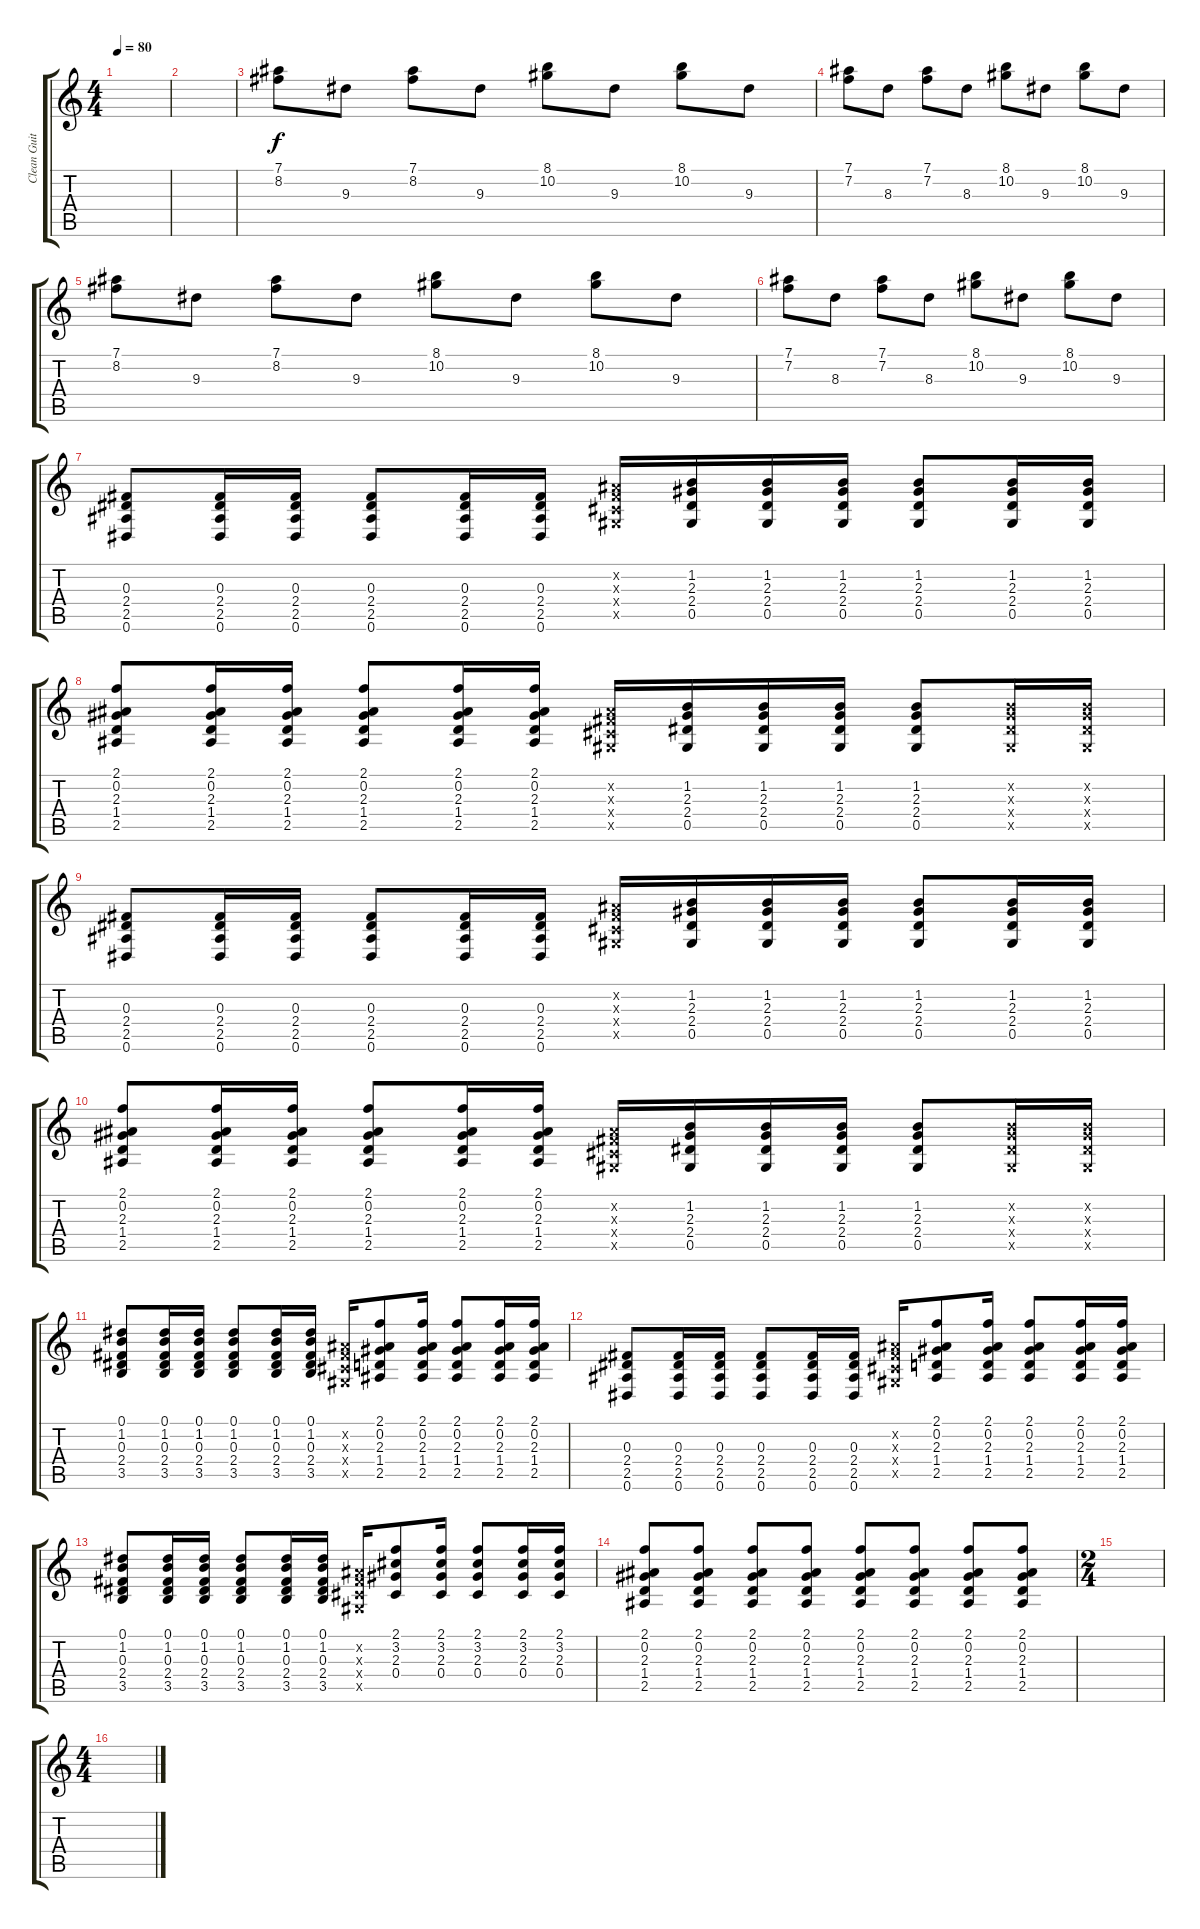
\track ("Clean Guitar 1- James" "Clean Guit") {instrument electricguitarclean}
\staff {score tabs}
\tuning (Eb4 Bb3 Gb3 Db3 Ab2 Eb2) {hide}
\ts (4 4)
\tempo 80
\clef g2
\ks c
|
|
(7.1 8.2).8 9.3.8 (7.1 8.2).8 9.3.8 (8.1 10.2).8 9.3.8 (8.1 10.2).8 9.3.8 |
(7.1 7.2).8 8.3.8 (7.1 7.2).8 8.3.8 (8.1 10.2).8 9.3.8 (8.1 10.2).8 9.3.8 |
(7.1 8.2).8 9.3.8 (7.1 8.2).8 9.3.8 (8.1 10.2).8 9.3.8 (8.1 10.2).8 9.3.8 |
(7.1 7.2).8 8.3.8 (7.1 7.2).8 8.3.8 (8.1 10.2).8 9.3.8 (8.1 10.2).8 9.3.8 |
(0.3 2.4 2.5 0.6).8 (0.3 2.4 2.5 0.6).16 (0.3 2.4 2.5 0.6).16 (0.3 2.4 2.5 0.6).8 (0.3 2.4 2.5 0.6).16 (0.3 2.4 2.5 0.6).16 (0.2{x} 0.3{x} 0.4{x} 0.5{x}).16 (1.2 2.3 2.4 0.5).16 (1.2 2.3 2.4 0.5).16 (1.2 2.3 2.4 0.5).16 (1.2 2.3 2.4 0.5).8 (1.2 2.3 2.4 0.5).16 (1.2 2.3 2.4 0.5).16 |
(2.1 0.2 2.3 1.4 2.5).8 (2.1 0.2 2.3 1.4 2.5).16 (2.1 0.2 2.3 1.4 2.5).16 (2.1 0.2 2.3 1.4 2.5).8 (2.1 0.2 2.3 1.4 2.5).16 (2.1 0.2 2.3 1.4 2.5).16 (0.2{x} 0.3{x} 0.4{x} 0.5{x}).16 (1.2 2.3 2.4 0.5).16 (1.2 2.3 2.4 0.5).16 (1.2 2.3 2.4 0.5).16 (1.2 2.3 2.4 0.5).8 (1.2{x} 2.3{x} 2.4{x} 0.5{x}).16 (1.2{x} 2.3{x} 2.4{x} 0.5{x}).16 |
(0.3 2.4 2.5 0.6).8 (0.3 2.4 2.5 0.6).16 (0.3 2.4 2.5 0.6).16 (0.3 2.4 2.5 0.6).8 (0.3 2.4 2.5 0.6).16 (0.3 2.4 2.5 0.6).16 (0.2{x} 0.3{x} 0.4{x} 0.5{x}).16 (1.2 2.3 2.4 0.5).16 (1.2 2.3 2.4 0.5).16 (1.2 2.3 2.4 0.5).16 (1.2 2.3 2.4 0.5).8 (1.2 2.3 2.4 0.5).16 (1.2 2.3 2.4 0.5).16 |
(2.1 0.2 2.3 1.4 2.5).8 (2.1 0.2 2.3 1.4 2.5).16 (2.1 0.2 2.3 1.4 2.5).16 (2.1 0.2 2.3 1.4 2.5).8 (2.1 0.2 2.3 1.4 2.5).16 (2.1 0.2 2.3 1.4 2.5).16 (0.2{x} 0.3{x} 0.4{x} 0.5{x}).16 (1.2 2.3 2.4 0.5).16 (1.2 2.3 2.4 0.5).16 (1.2 2.3 2.4 0.5).16 (1.2 2.3 2.4 0.5).8 (1.2{x} 2.3{x} 2.4{x} 0.5{x}).16 (1.2{x} 2.3{x} 2.4{x} 0.5{x}).16 |
(0.1 1.2 0.3 2.4 3.5).8 (0.1 1.2 0.3 2.4 3.5).16 (0.1 1.2 0.3 2.4 3.5).16 (0.1 1.2 0.3 2.4 3.5).8 (0.1 1.2 0.3 2.4 3.5).16 (0.1 1.2 0.3 2.4 3.5).16 (0.2{x} 0.3{x} 0.4{x} 0.5{x}).16 (2.1 0.2 2.3 1.4 2.5).8 (2.1 0.2 2.3 1.4 2.5).16 (2.1 0.2 2.3 1.4 2.5).8 (2.1 0.2 2.3 1.4 2.5).16 (2.1 0.2 2.3 1.4 2.5).16 |
(0.3 2.4 2.5 0.6).8 (0.3 2.4 2.5 0.6).16 (0.3 2.4 2.5 0.6).16 (0.3 2.4 2.5 0.6).8 (0.3 2.4 2.5 0.6).16 (0.3 2.4 2.5 0.6).16 (0.2{x} 0.3{x} 0.4{x} 0.5{x}).16 (2.1 0.2 2.3 1.4 2.5).8 (2.1 0.2 2.3 1.4 2.5).16 (2.1 0.2 2.3 1.4 2.5).8 (2.1 0.2 2.3 1.4 2.5).16 (2.1 0.2 2.3 1.4 2.5).16 |
(0.1 1.2 0.3 2.4 3.5).8 (0.1 1.2 0.3 2.4 3.5).16 (0.1 1.2 0.3 2.4 3.5).16 (0.1 1.2 0.3 2.4 3.5).8 (0.1 1.2 0.3 2.4 3.5).16 (0.1 1.2 0.3 2.4 3.5).16 (0.2{x} 0.3{x} 0.4{x} 0.5{x}).16 (2.1 3.2 2.3 0.4).8 (2.1 3.2 2.3 0.4).16 (2.1 3.2 2.3 0.4).8 (2.1 3.2 2.3 0.4).16 (2.1 3.2 2.3 0.4).16 |
(2.1 0.2 2.3 1.4 2.5).8 (2.1 0.2 2.3 1.4 2.5).8 (2.1 0.2 2.3 1.4 2.5).8 (2.1 0.2 2.3 1.4 2.5).8 (2.1 0.2 2.3 1.4 2.5).8 (2.1 0.2 2.3 1.4 2.5).8 (2.1 0.2 2.3 1.4 2.5).8 (2.1 0.2 2.3 1.4 2.5).8 |
\ts (2 4)
|
\ts (4 4)
